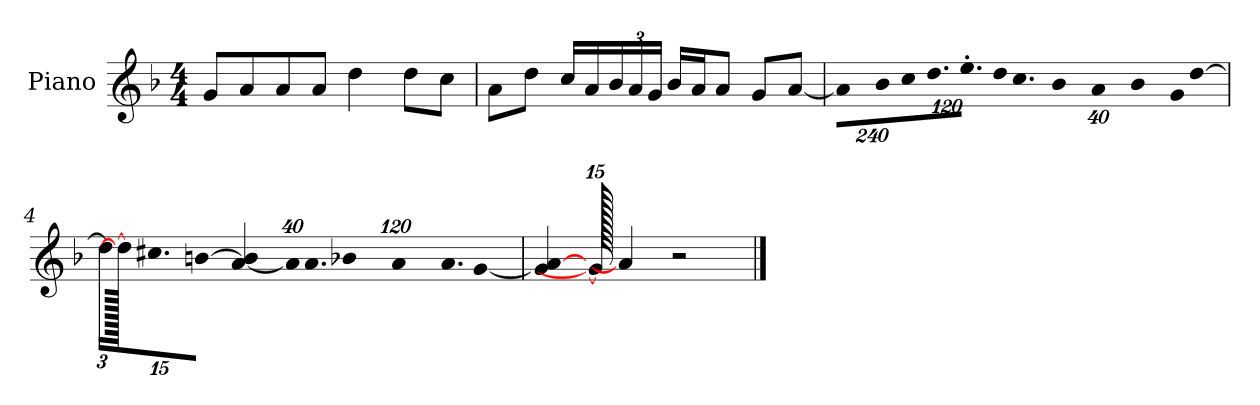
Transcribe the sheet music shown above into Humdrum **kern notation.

**kern
*part1
*staff1
*I"Piano
*I'P-no
*clefG2
*k[b-]
*M4/4
*MM90
=1
8g/L
8a/
8a/
8a/J
4dd\
8dd\L
8cc\J
=2
8a\L
8dd\J
16cc/LL
16a/
*Xbrackettup
24b-/
24a/
24g/JJ
16b-/LL
16a/J
8a/J
8g/L
[8a/J
=3
!LO:N:vis=8
960%137a\L]
!LO:N:vis=16
1920%137b-\L
!LO:N:vis=16
1920%137cc\
!LO:N:vis=16.
960%103dd\
!LO:N:vis=16.
960%103ee'\JJ
!LO:N:vis=32
640%23dd\KLL
!LO:N:vis=16.
960%103cc\
!LO:N:vis=16
1920%137b-\
!LO:N:vis=16
1920%137a\
!LO:N:vis=16
1920%137b-\
!LO:N:vis=32
640%23g\K
[384%41dd\J
!!LO:LB:g=z
=4
24dd\KL]
1920dd\_
12.cc#X\
[12bn\J
[4a/ 4b/]
!LO:N:vis=32
640%23a/KLL]
!LO:N:vis=16.
960%103a/
!LO:N:vis=16
1920%137b-X/
!LO:N:vis=16
1920%137a/
!LO:N:vis=16.
960%103a/
[384%41g/J
=5
4g/] [4a/
1920g/_
4a/]
2r
==
*-
